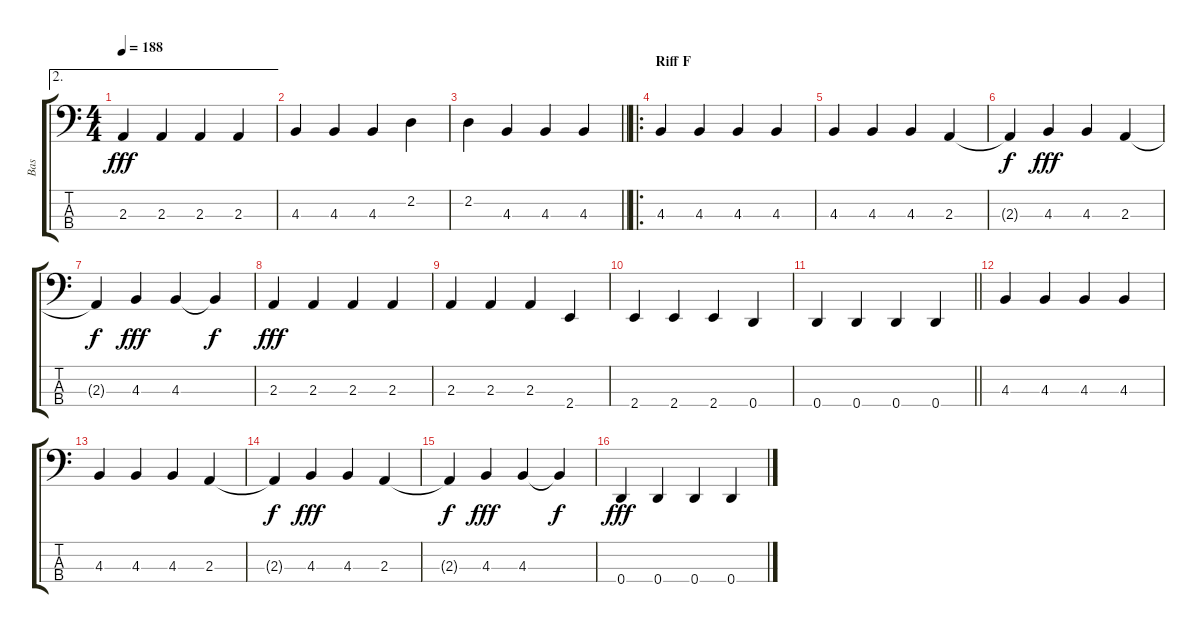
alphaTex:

\track ("Bas" "Bas") {instrument electricbassfinger}
\staff {score tabs}
\tuning (F2 C2 G1 D1) {hide}
\ae 2
\ts (4 4)
\tempo 188
\clef f4
\ks c
2.3.4{dy fff} 2.3.4 2.3.4 2.3.4 |
4.3.4 4.3.4 4.3.4 2.2.4 |
\barLineRight lightlight
2.2.4 4.3.4 4.3.4 4.3.4 |
\ro
\section ("" "Riff F")
4.3.4{volume 16} 4.3.4 4.3.4 4.3.4 |
4.3.4 4.3.4 4.3.4 2.3.4 |
2.3{t}.4{dy f} 4.3.4{dy fff} 4.3.4 2.3.4 |
2.3{t}.4{dy f} 4.3.4{dy fff} 4.3.4 4.3{t}.4{dy f} |
2.3.4{dy fff} 2.3.4 2.3.4 2.3.4 |
2.3.4 2.3.4 2.3.4 2.4.4 |
2.4.4 2.4.4 2.4.4 0.4.4 |
\barLineRight lightlight
0.4.4 0.4.4 0.4.4 0.4.4 |
4.3.4 4.3.4 4.3.4 4.3.4 |
4.3.4 4.3.4 4.3.4 2.3.4 |
2.3{t}.4{dy f} 4.3.4{dy fff} 4.3.4 2.3.4 |
2.3{t}.4{dy f} 4.3.4{dy fff} 4.3.4 4.3{t}.4{dy f} |
0.4.4{dy fff} 0.4.4 0.4.4 0.4.4
